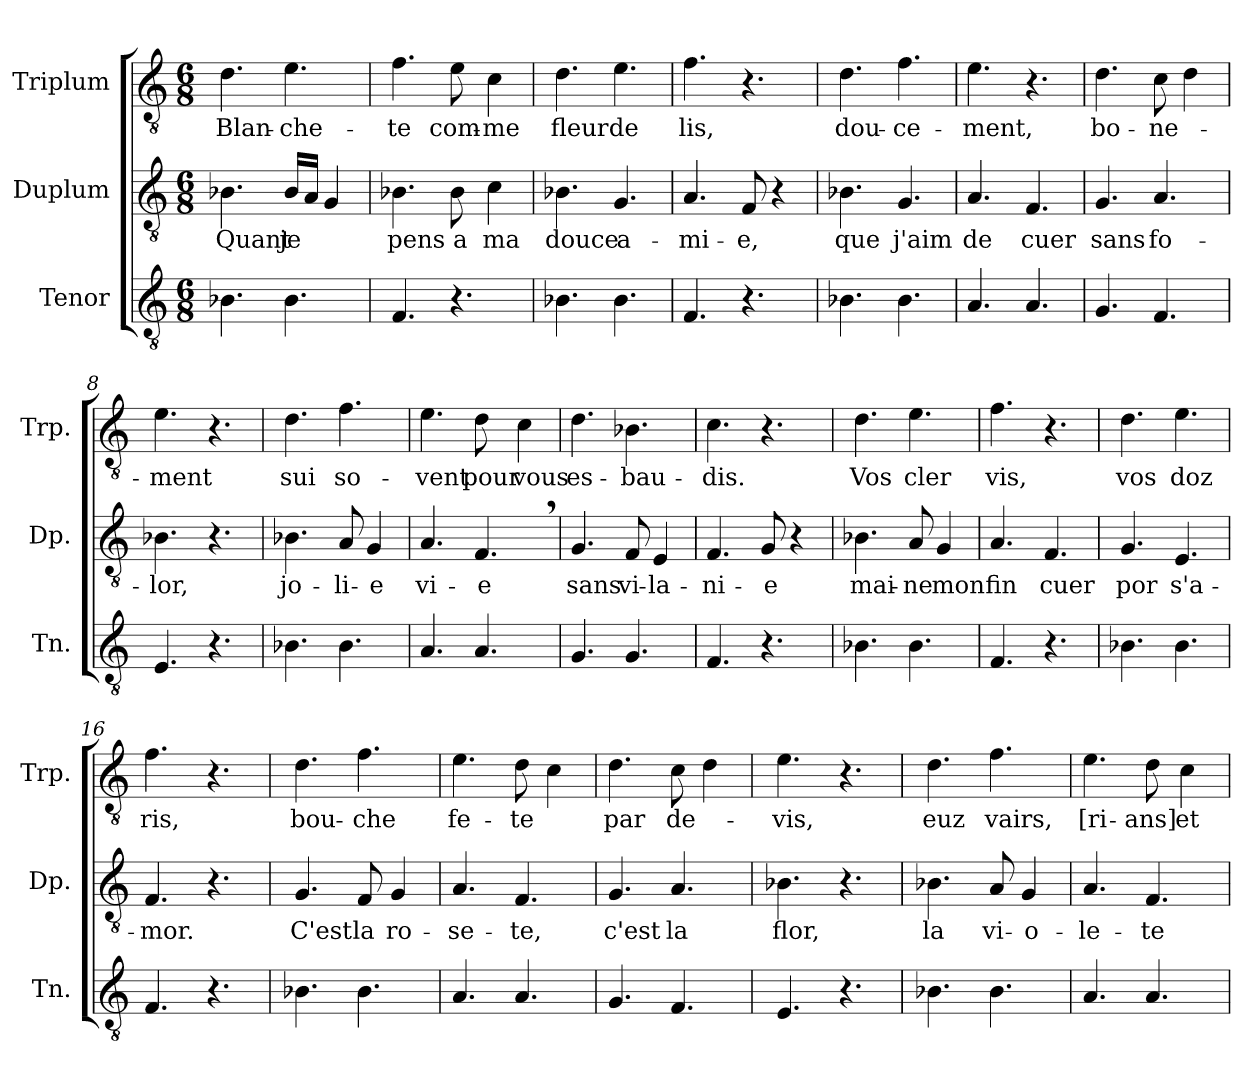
**kern	**kern	**text	**kern	**text
*part3	*part2	*part2	*part1	*part1
*staff3	*staff2	*staff2	*staff1	*staff1
*I"Tenor	*I"Duplum	*	*I"Triplum	*
*I'Tn.	*I'Dp.	*	*I'Trp.	*
*clefGv2	*clefGv2	*	*clefGv2	*
*k[]	*k[]	*	*k[]	*
*M6/8	*M6/8	*	*M6/8	*
=1	=1	=1	=1	=1
!	!	!LO:LY:b	!	!LO:LY:b
4.B-X\	4.B-X\	Quant	4.d\	Blan-
!	!	!LO:LY:b	!	!LO:LY:b
4.B-\	16B-/LL	je	4.e\	-che-
.	16A/JJ	.	.	.
.	4G/	.	.	.
=2	=2	=2	=2	=2
!	!	!LO:LY:b	!	!LO:LY:b
4.F/	4.B-X\	pens	4.f\	-te
!	!	!LO:LY:b	!	!LO:LY:b
4.r	8B-\	a	8e\	com-
!	!	!LO:LY:b	!	!LO:LY:b
.	4c\	ma	4c\	-me
=3	=3	=3	=3	=3
!	!	!LO:LY:b	!	!LO:LY:b
4.B-X\	4.B-X\	douce	4.d\	fleur
!	!	!LO:LY:b	!	!LO:LY:b
4.B-\	4.G/	a-	4.e\	de
=4	=4	=4	=4	=4
!	!	!LO:LY:b	!	!LO:LY:b
4.F/	4.A/	-mi-	4.f\	lis,
!	!	!LO:LY:b	!	!
4.r	8F/	-e,	4.r	.
.	4r	.	.	.
=5	=5	=5	=5	=5
!	!	!LO:LY:b	!	!LO:LY:b
4.B-X\	4.B-X\	que	4.d\	dou-
!	!	!LO:LY:b	!	!LO:LY:b
4.B-\	4.G/	j'aim	4.f\	-ce-
=6	=6	=6	=6	=6
!	!	!LO:LY:b	!	!LO:LY:b
4.A/	4.A/	de	4.e\	-ment,
!	!	!LO:LY:b	!	!
4.A/	4.F/	cuer	4.r	.
=7	=7	=7	=7	=7
!	!	!LO:LY:b	!	!LO:LY:b
4.G/	4.G/	sans	4.d\	bo-
!	!	!LO:LY:b	!	!LO:LY:b
4.F/	4.A/	fo-	8c\	-ne-
.	.	.	4d\	.
=8	=8	=8	=8	=8
!	!	!LO:LY:b	!	!LO:LY:b
4.E/	4.B-X\	-lor,	4.e\	-ment
4.r	4.r	.	4.r	.
!!LO:LB:g=z
=9	=9	=9	=9	=9
!	!	!LO:LY:b	!	!LO:LY:b
4.B-X\	4.B-X\	jo-	4.d\	sui
!	!	!LO:LY:b	!	!LO:LY:b
4.B-\	8A/	-li-	4.f\	so-
!	!	!LO:LY:b	!	!
.	4G/	-e	.	.
=10	=10	=10	=10	=10
!	!	!LO:LY:b	!	!LO:LY:b
4.A/	4.A/	vi-	4.e\	-vent
!	!	!LO:LY:b	!	!LO:LY:b
4.A/	4.F,/	-e	8d\	pour
!	!	!	!	!LO:LY:b
.	.	.	4c\	vous
=11	=11	=11	=11	=11
!	!	!LO:LY:b	!	!LO:LY:b
4.G/	4.G/	sans	4.d\	es-
!	!	!LO:LY:b	!	!LO:LY:b
4.G/	8F/	vi-	4.B-X\	-bau-
!	!	!LO:LY:b	!	!
.	4E/	-la-	.	.
=12	=12	=12	=12	=12
!	!	!LO:LY:b	!	!LO:LY:b
4.F/	4.F/	-ni-	4.c\	-dis.
!	!	!LO:LY:b	!	!
4.r	8G/	-e	4.r	.
.	4r	.	.	.
=13	=13	=13	=13	=13
!	!	!LO:LY:b	!	!LO:LY:b
4.B-X\	4.B-X\	mai-	4.d\	Vos
!	!	!LO:LY:b	!	!LO:LY:b
4.B-\	8A/	-ne	4.e\	cler
!	!	!LO:LY:b	!	!
.	4G/	mon	.	.
=14	=14	=14	=14	=14
!	!	!LO:LY:b	!	!LO:LY:b
4.F/	4.A/	fin	4.f\	vis,
!	!	!LO:LY:b	!	!
4.r	4.F/	cuer	4.r	.
=15	=15	=15	=15	=15
!	!	!LO:LY:b	!	!LO:LY:b
4.B-X\	4.G/	por	4.d\	vos
!	!	!LO:LY:b	!	!LO:LY:b
4.B-\	4.E/	s'a-	4.e\	doz
=16	=16	=16	=16	=16
!	!	!LO:LY:b	!	!LO:LY:b
4.F/	4.F/	-mor.	4.f\	ris,
4.r	4.r	.	4.r	.
!!LO:LB:g=z
=17	=17	=17	=17	=17
!	!	!LO:LY:b	!	!LO:LY:b
4.B-X\	4.G/	C'est	4.d\	bou-
!	!	!LO:LY:b	!	!LO:LY:b
4.B-\	8F/	la	4.f\	-che
!	!	!LO:LY:b	!	!
.	4G/	ro-	.	.
=18	=18	=18	=18	=18
!	!	!LO:LY:b	!	!LO:LY:b
4.A/	4.A/	-se-	4.e\	fe-
!	!	!LO:LY:b	!	!LO:LY:b
4.A/	4.F/	-te,	8d\	-te
.	.	.	4c\	.
=19	=19	=19	=19	=19
!	!	!LO:LY:b	!	!LO:LY:b
4.G/	4.G/	c'est	4.d\	par
!	!	!LO:LY:b	!	!LO:LY:b
4.F/	4.A/	la	8c\	de-
.	.	.	4d\	.
=20	=20	=20	=20	=20
!	!	!LO:LY:b	!	!LO:LY:b
4.E/	4.B-X\	flor,	4.e\	-vis,
4.r	4.r	.	4.r	.
=21	=21	=21	=21	=21
!	!	!LO:LY:b	!	!LO:LY:b
4.B-X\	4.B-X\	la	4.d\	euz
!	!	!LO:LY:b	!	!LO:LY:b
4.B-\	8A/	vi-	4.f\	vairs,
!	!	!LO:LY:b	!	!
.	4G/	-o-	.	.
=22	=22	=22	=22	=22
!	!	!LO:LY:b	!	!LO:LY:b
4.A/	4.A/	-le-	4.e\	[ri-
!	!	!LO:LY:b	!	!LO:LY:b
4.A/	4.F/	-te	8d\	-ans]
!	!	!	!	!LO:LY:b
.	.	.	4c\	et
=	=	=	=	=
*-	*-	*-	*-	*-
